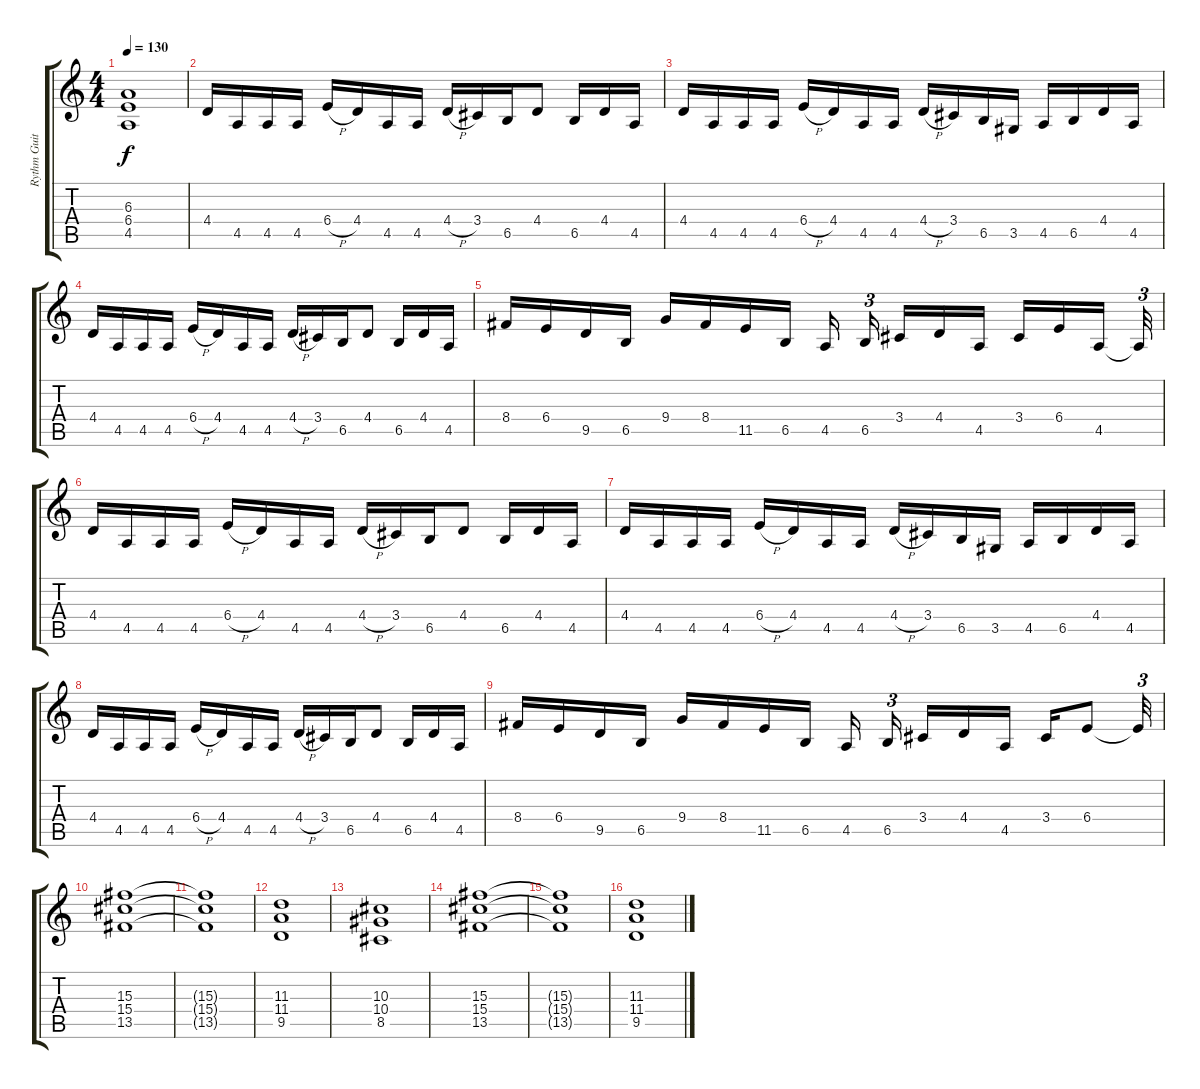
\track ("Rythm Guitar" "Rythm Guit") {instrument distortionguitar}
\staff {score tabs}
\tuning (C4 G3 Eb3 Bb2 F2 C2) {hide}
\ts (4 4)
\tempo 130
\clef g2
\ks c
(6.3 6.4 4.5).1{dy f} |
4.4.16 4.5.16 4.5.16 4.5.16 6.4{h}.16 4.4.16 4.5.16 4.5.16 4.4{h}.16 3.4.16 6.5.16 4.4.8 6.5.16 4.4.16 4.5.16 |
4.4.16 4.5.16 4.5.16 4.5.16 6.4{h}.16 4.4.16 4.5.16 4.5.16 4.4{h}.16 3.4.16 6.5.16 3.5.16 4.5.16 6.5.16 4.4.16 4.5.16 |
4.4.16 4.5.16 4.5.16 4.5.16 6.4{h}.16 4.4.16 4.5.16 4.5.16 4.4{h}.16 3.4.16 6.5.16 4.4.8 6.5.16 4.4.16 4.5.16 |
8.4.16 6.4.16 9.5.16 6.5.16 9.4.16 8.4.16 11.5.16 6.5.16 4.5.16 6.5.16{tu (3 2)} 3.4.16 4.4.16 4.5.16 3.4.16 6.4.16 4.5.16 4.5{t}.32{tu (3 2)} |
4.4.16 4.5.16 4.5.16 4.5.16 6.4{h}.16 4.4.16 4.5.16 4.5.16 4.4{h}.16 3.4.16 6.5.16 4.4.8 6.5.16 4.4.16 4.5.16 |
4.4.16 4.5.16 4.5.16 4.5.16 6.4{h}.16 4.4.16 4.5.16 4.5.16 4.4{h}.16 3.4.16 6.5.16 3.5.16 4.5.16 6.5.16 4.4.16 4.5.16 |
4.4.16 4.5.16 4.5.16 4.5.16 6.4{h}.16 4.4.16 4.5.16 4.5.16 4.4{h}.16 3.4.16 6.5.16 4.4.8 6.5.16 4.4.16 4.5.16 |
8.4.16 6.4.16 9.5.16 6.5.16 9.4.16 8.4.16 11.5.16 6.5.16 4.5.16 6.5.16{tu (3 2)} 3.4.16 4.4.16 4.5.16 3.4.16 6.4.8 6.4{t}.32{tu (3 2)} |
(15.3 15.4 13.5).1 |
(15.3{t} 15.4{t} 13.5{t}).1 |
(11.3 11.4 9.5).1 |
(10.3 10.4 8.5).1 |
(15.3 15.4 13.5).1 |
(15.3{t} 15.4{t} 13.5{t}).1 |
(11.3 11.4 9.5).1
